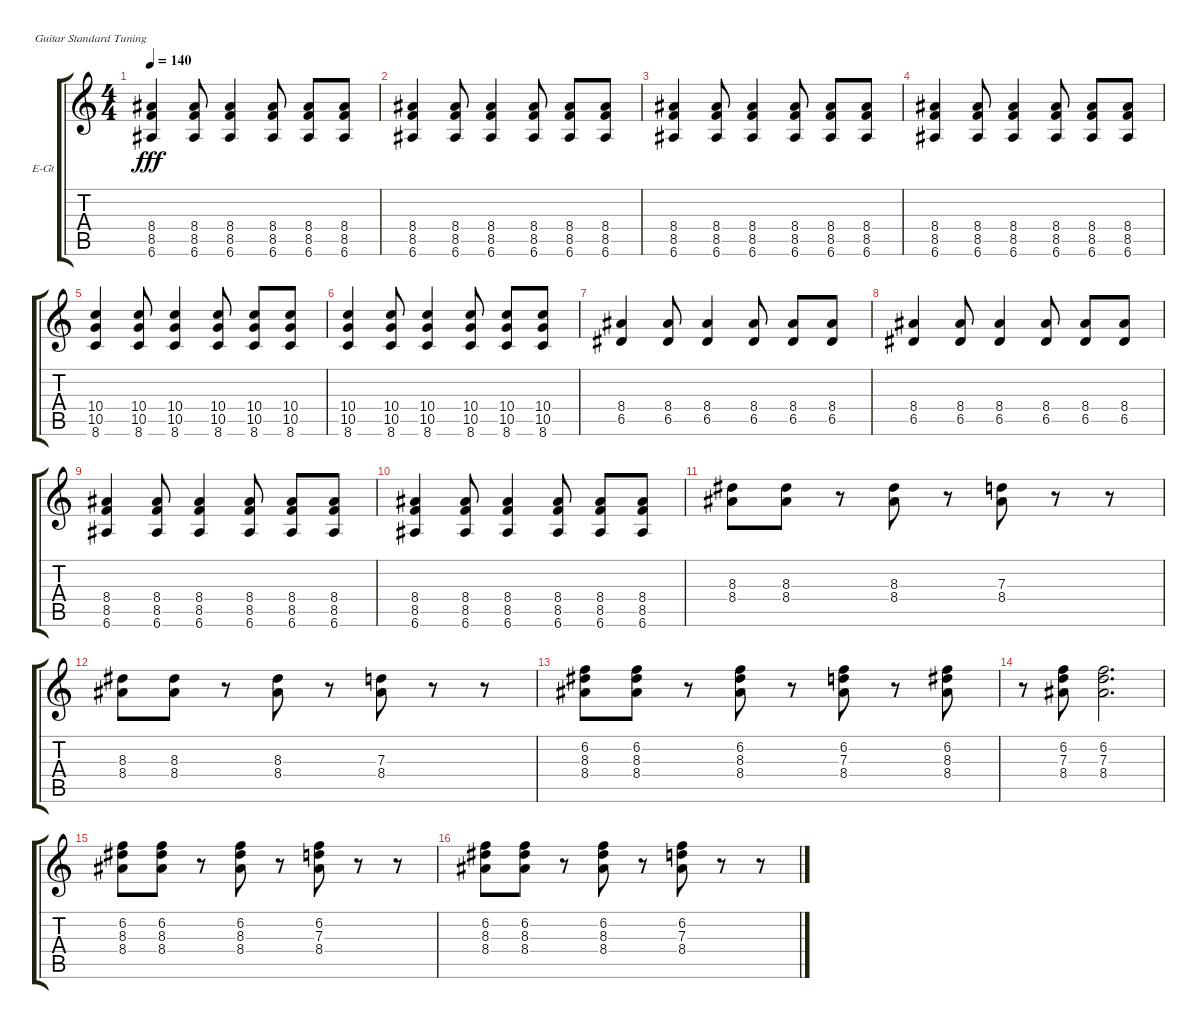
\defaultSystemsLayout 4
\bracketExtendMode groupsimilarinstruments
\firstSystemTrackNameOrientation horizontal
\otherSystemsTrackNameOrientation horizontal
\track ("Electric Guitar" "E-Gt") {instrument overdrivenguitar}
\staff {score tabs}
\tuning (E4 B3 G3 D3 A2 E2)
\ts (4 4)
\tempo 140
\clef g2
\scale
0.333333
\ks c
(6.6 8.5 8.4).4{dy fff} (6.6 8.5 8.4).8 (6.6 8.5 8.4).4 (6.6 8.5 8.4).8 (6.6 8.5 8.4).8 (6.6 8.5 8.4).8 |
\scale
0.333333 (6.6 8.5 8.4).4 (6.6 8.5 8.4).8 (6.6 8.5 8.4).4 (6.6 8.5 8.4).8 (6.6 8.5 8.4).8 (6.6 8.5 8.4).8 |
\scale
0.333333 (6.6 8.5 8.4).4 (6.6 8.5 8.4).8 (6.6 8.5 8.4).4 (6.6 8.5 8.4).8 (6.6 8.5 8.4).8 (6.6 8.5 8.4).8 |
\scale
0.333333 (6.6 8.5 8.4).4 (6.6 8.5 8.4).8 (6.6 8.5 8.4).4 (6.6 8.5 8.4).8 (6.6 8.5 8.4).8 (6.6 8.5 8.4).8 |
\scale
0.333333 (8.6 10.5 10.4).4 (8.6 10.5 10.4).8 (8.6 10.5 10.4).4 (8.6 10.5 10.4).8 (8.6 10.5 10.4).8 (8.6 10.5 10.4).8 |
\scale
0.333333 (8.6 10.5 10.4).4 (8.6 10.5 10.4).8 (8.6 10.5 10.4).4 (8.6 10.5 10.4).8 (8.6 10.5 10.4).8 (8.6 10.5 10.4).8 |
\scale
0.333333 (6.5 8.4).4 (6.5 8.4).8 (6.5 8.4).4 (6.5 8.4).8 (6.5 8.4).8 (6.5 8.4).8 |
\scale
0.333333 (6.5 8.4).4 (6.5 8.4).8 (6.5 8.4).4 (6.5 8.4).8 (6.5 8.4).8 (6.5 8.4).8 |
\scale
0.333333 (6.6 8.5 8.4).4 (6.6 8.5 8.4).8 (6.6 8.5 8.4).4 (6.6 8.5 8.4).8 (6.6 8.5 8.4).8 (6.6 8.5 8.4).8 |
\scale
0.333333 (6.6 8.5 8.4).4 (6.6 8.5 8.4).8 (6.6 8.5 8.4).4 (6.6 8.5 8.4).8 (6.6 8.5 8.4).8 (6.6 8.5 8.4).8 |
\scale
0.333333 (8.3 8.4).8 (8.3 8.4).8 r.8 (8.3 8.4).8 r.8 (7.3 8.4).8 r.8 r.8 |
\scale
0.333333 (8.3 8.4).8 (8.3 8.4).8 r.8 (8.3 8.4).8 r.8 (7.3 8.4).8 r.8 r.8 |
\scale
0.333333 (8.4 8.3 6.2).8 (8.3 8.4 6.2).8 r.8 (8.4 8.3 6.2).8 r.8 (6.2 7.3 8.4).8 r.8 (8.3 8.4 6.2).8 |
\scale
0.333333 r.8 (7.3 8.4 6.2).8 (7.3 8.4 6.2).2{d} |
\scale
0.333333 (8.4 8.3 6.2).8 (8.3 8.4 6.2).8 r.8 (8.4 8.3 6.2).8 r.8 (6.2 7.3 8.4).8 r.8 r.8 |
\scale
0.333333 (8.4 8.3 6.2).8 (8.3 8.4 6.2).8 r.8 (8.4 8.3 6.2).8 r.8 (6.2 7.3 8.4).8 r.8 r.8
